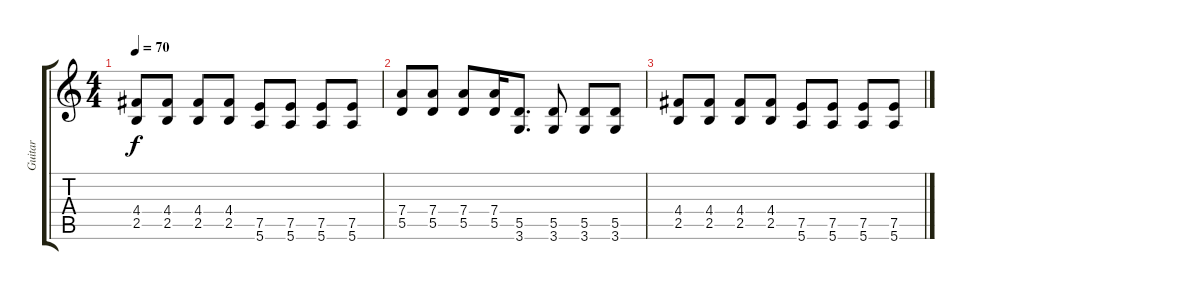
\track ("Guitar" "Guitar") {instrument overdrivenguitar}
\staff {score tabs}
\tuning (E4 B3 G3 D3 A2 E2) {hide}
\ts (4 4)
\tempo 70
\clef g2
\ks c
(4.4 2.5).8{dy f} (4.4 2.5).8 (4.4 2.5).8 (4.4 2.5).8 (7.5 5.6).8 (7.5 5.6).8 (7.5 5.6).8 (7.5 5.6).8 |
(7.4 5.5).8 (7.4 5.5).8 (7.4 5.5).8 (7.4 5.5).16 (5.5 3.6).8{d} (5.5 3.6).8 (5.5 3.6).8 (5.5 3.6).8 |
(4.4 2.5).8 (4.4 2.5).8 (4.4 2.5).8 (4.4 2.5).8 (7.5 5.6).8 (7.5 5.6).8 (7.5 5.6).8 (7.5 5.6).8
